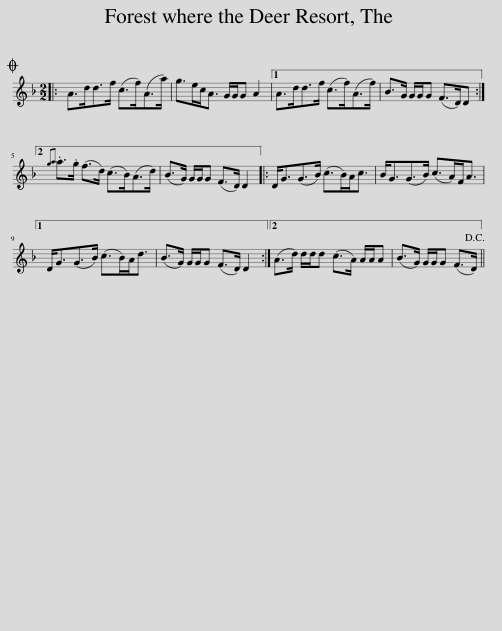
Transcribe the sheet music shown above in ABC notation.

X:1
L:1/8
M:2/2
I:linebreak $
K:Dmin
V:1 treble
V:1
|:O A>dd>f (c>f)(A>a) | g>ec<A G/G/G A2 |1 A>dd>f (c>f)(A>f) | B>G G/G/G (F>D)D :|2${ga} .a>.g (f>d) (c>B)(A>d) | %5
 (B>G) G/G/G (F>D) D2 |: D<G(G>B) (c>B)A<c | B<G(G>B) (c>A)F<A |1$ D<G(G>B) (c>B)A<d | (B>G) G/G/G (F>D) D2 :|2 %10
 (A>d) d/d/d (c>A) A/A/A | (B>G) G/G/G (F>D)!D.C.! || %12
